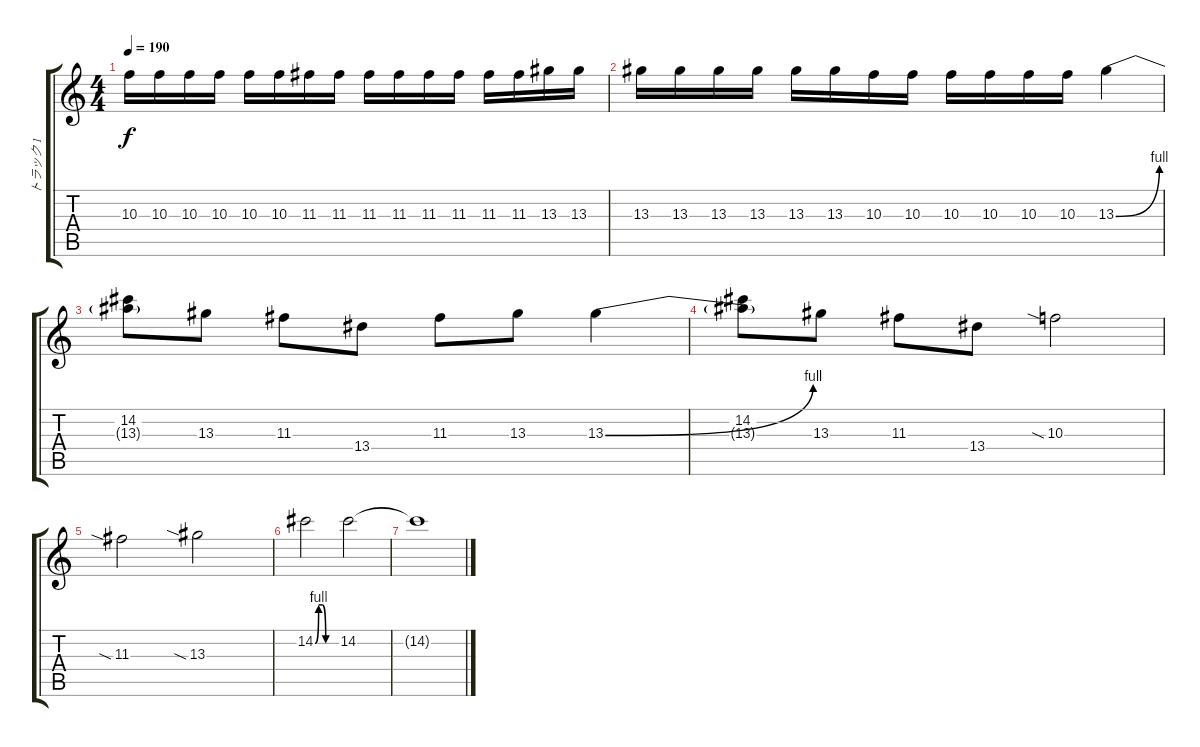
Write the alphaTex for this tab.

\track ("トラック 1" "トラック 1") {instrument overdrivenguitar}
\staff {score tabs}
\tuning (E4 B3 G3 D3 A2 D2) {hide}
\ts (4 4)
\tempo 190
\clef g2
\ks c
10.3.16{dy f} 10.3.16 10.3.16 10.3.16 10.3.16 10.3.16 11.3.16 11.3.16 11.3.16 11.3.16 11.3.16 11.3.16 11.3.16 11.3.16 13.3.16 13.3.16 |
13.3.16 13.3.16 13.3.16 13.3.16 13.3.16 13.3.16 10.3.16 10.3.16 10.3.16 10.3.16 10.3.16 10.3.16 13.3{be (bend 0 0 60 4)}.4 |
(14.2 13.3{t}).8 13.3.8 11.3.8 13.4.8 11.3.8 13.3.8 13.3{be (bend 0 0 60 4)}.4 |
(14.2 13.3{t}).8 13.3.8 11.3.8 13.4.8 10.3{sia}.2 |
11.3{sia}.2 13.3{sia}.2 |
14.2{be (custom 0 0 10 4 20 4 30 0 60 0)}.2 14.2.2 |
14.2{t}.1
